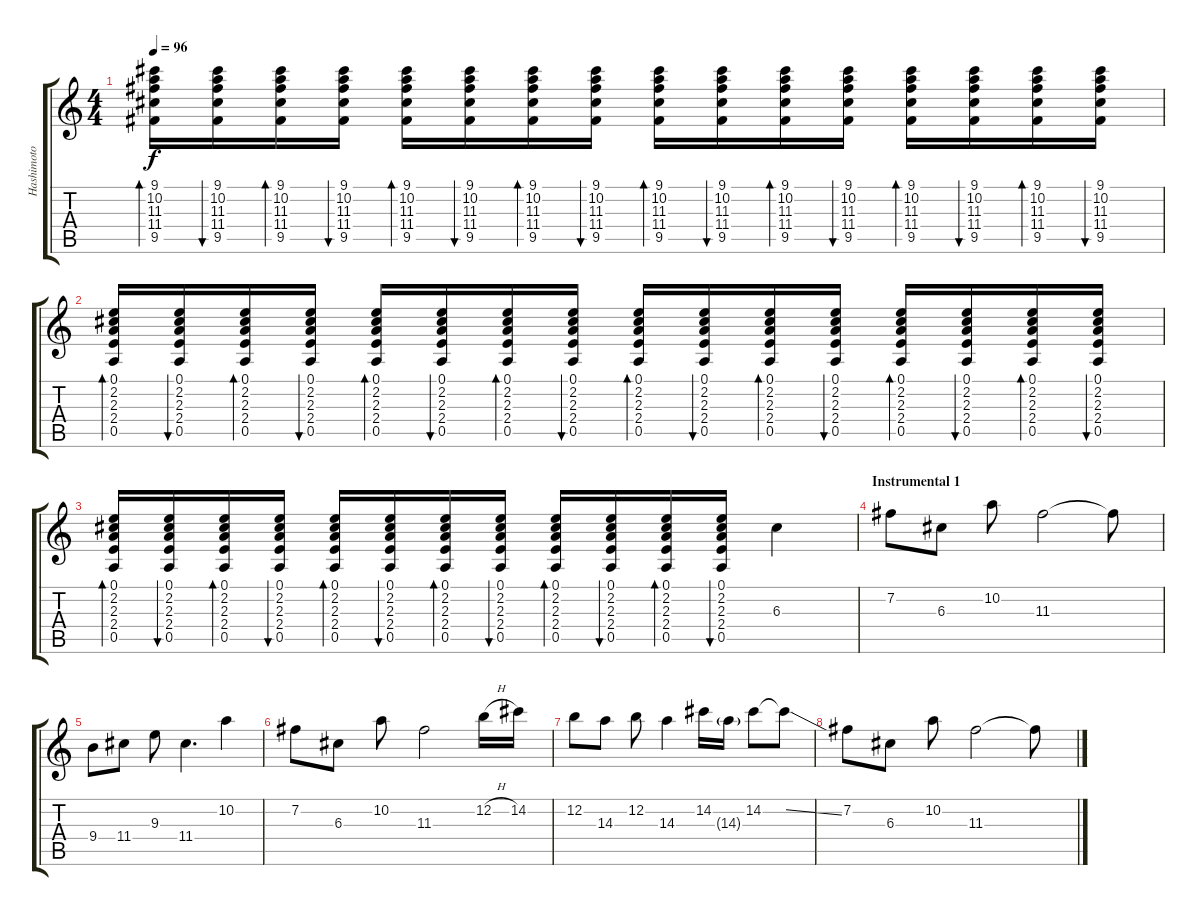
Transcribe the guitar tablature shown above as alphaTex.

\track ("Hashimoto Eriko" "Hashimoto ") {instrument distortionguitar}
\staff {score tabs}
\tuning (E4 B3 G3 D3 A2 E2) {hide}
\ts (4 4)
\tempo 96
\clef g2
\ks c
(9.1 10.2 11.3 11.4 9.5).16{bd 120 dy f} (9.1 10.2 11.3 11.4 9.5).16{bu 120} (9.1 10.2 11.3 11.4 9.5).16{bd 120} (9.1 10.2 11.3 11.4 9.5).16{bu 120} (9.1 10.2 11.3 11.4 9.5).16{bd 120} (9.1 10.2 11.3 11.4 9.5).16{bu 120} (9.1 10.2 11.3 11.4 9.5).16{bd 120} (9.1 10.2 11.3 11.4 9.5).16{bu 120} (9.1 10.2 11.3 11.4 9.5).16{bd 120} (9.1 10.2 11.3 11.4 9.5).16{bu 120} (9.1 10.2 11.3 11.4 9.5).16{bd 120} (9.1 10.2 11.3 11.4 9.5).16{bu 120} (9.1 10.2 11.3 11.4 9.5).16{bd 120} (9.1 10.2 11.3 11.4 9.5).16{bu 120} (9.1 10.2 11.3 11.4 9.5).16{bd 120} (9.1 10.2 11.3 11.4 9.5).16{bu 120} |
(0.1 2.2 2.3 2.4 0.5).16{bd 120} (0.1 2.2 2.3 2.4 0.5).16{bu 120} (0.1 2.2 2.3 2.4 0.5).16{bd 120} (0.1 2.2 2.3 2.4 0.5).16{bu 120} (0.1 2.2 2.3 2.4 0.5).16{bd 120} (0.1 2.2 2.3 2.4 0.5).16{bu 120} (0.1 2.2 2.3 2.4 0.5).16{bd 120} (0.1 2.2 2.3 2.4 0.5).16{bu 120} (0.1 2.2 2.3 2.4 0.5).16{bd 120} (0.1 2.2 2.3 2.4 0.5).16{bu 120} (0.1 2.2 2.3 2.4 0.5).16{bd 120} (0.1 2.2 2.3 2.4 0.5).16{bu 120} (0.1 2.2 2.3 2.4 0.5).16{bd 120} (0.1 2.2 2.3 2.4 0.5).16{bu 120} (0.1 2.2 2.3 2.4 0.5).16{bd 120} (0.1 2.2 2.3 2.4 0.5).16{bu 120} |
(0.1 2.2 2.3 2.4 0.5).16{bd 120} (0.1 2.2 2.3 2.4 0.5).16{bu 120} (0.1 2.2 2.3 2.4 0.5).16{bd 120} (0.1 2.2 2.3 2.4 0.5).16{bu 120} (0.1 2.2 2.3 2.4 0.5).16{bd 120} (0.1 2.2 2.3 2.4 0.5).16{bu 120} (0.1 2.2 2.3 2.4 0.5).16{bd 120} (0.1 2.2 2.3 2.4 0.5).16{bu 120} (0.1 2.2 2.3 2.4 0.5).16{bd 120} (0.1 2.2 2.3 2.4 0.5).16{bu 120} (0.1 2.2 2.3 2.4 0.5).16{bd 120} (0.1 2.2 2.3 2.4 0.5).16{bu 120} 6.3.4 |
\section ("" "Instrumental 1")
7.2.8 6.3.8 10.2.8 11.3.2 11.3{t}.8 |
9.4.8 11.4.8 9.3.8 11.4.4{d} 10.2.4 |
7.2.8 6.3.8 10.2.8 11.3.2 12.2{h}.16 14.2.16 |
12.2.8 14.3.8 12.2.8 14.3.4 14.2.16 14.3{g}.16 14.2.8 14.2{ss t}.8 |
7.2.8 6.3.8 10.2.8 11.3.2 11.3{t}.8
